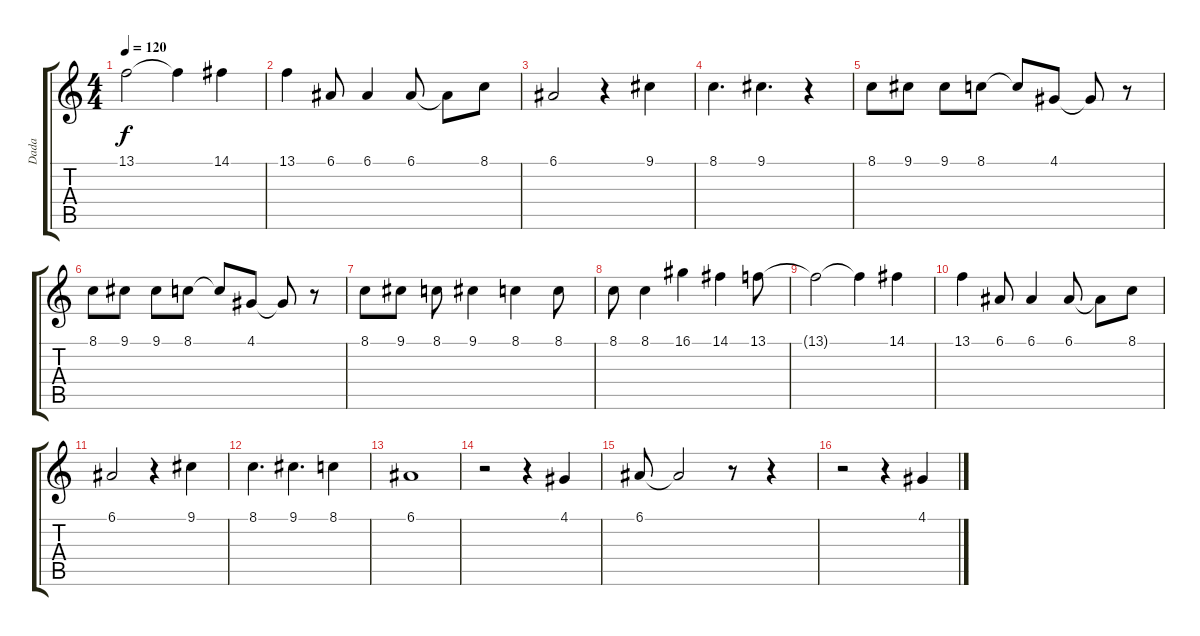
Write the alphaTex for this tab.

\track ("Dada" "Dada") {instrument voiceoohs}
\staff {score tabs}
\tuning (E4 B3 G3 D3 A2 E2) {hide}
\ts (4 4)
\tempo 120
\clef g2
\ks c
13.1{t}.2{dy f} 13.1{t}.4 14.1.4 |
13.1.4 6.1.8 6.1.4 6.1.8 6.1{t}.8 8.1.8 |
6.1.2 r.4 9.1.4 |
8.1.4{d} 9.1.4{d} r.4 |
8.1.8 9.1.8 9.1.8 8.1.8 8.1{t}.8 4.1.8 4.1{t}.8 r.8 |
8.1.8 9.1.8 9.1.8 8.1.8 8.1{t}.8 4.1.8 4.1{t}.8 r.8 |
8.1.8 9.1.8 8.1.8 9.1.4 8.1.4 8.1.8 |
8.1.8 8.1.4 16.1.4 14.1.4 13.1.8 |
13.1{t}.2 13.1{t}.4 14.1.4 |
13.1.4 6.1.8 6.1.4 6.1.8 6.1{t}.8 8.1.8 |
6.1.2 r.4 9.1.4 |
8.1.4{d} 9.1.4{d} 8.1.4 |
6.1.1 |
r.2 r.4 4.1.4 |
6.1.8 6.1{t}.2 r.8 r.4 |
r.2 r.4 4.1.4
